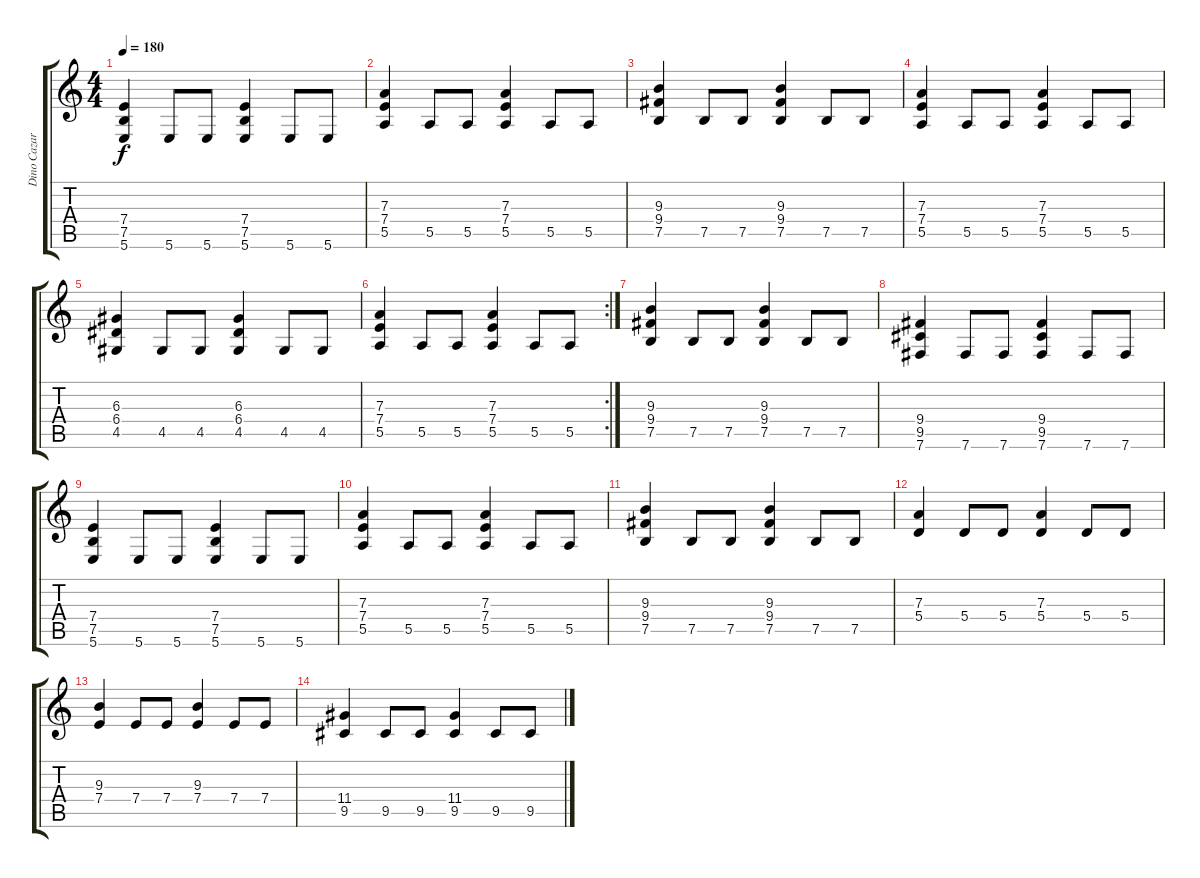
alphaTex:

\track ("Dino Cazares" "Dino Cazar") {instrument distortionguitar}
\staff {score tabs}
\tuning (B3 Gb3 D3 A2 E2 B1) {hide}
\ts (4 4)
\tempo 180
\clef g2
\ks c
(7.4 7.5 5.6).4{dy f} 5.6.8 5.6.8 (7.4 7.5 5.6).4 5.6.8 5.6.8 |
(7.3 7.4 5.5).4 5.5.8 5.5.8 (7.3 7.4 5.5).4 5.5.8 5.5.8 |
(9.3 9.4 7.5).4 7.5.8 7.5.8 (9.3 9.4 7.5).4 7.5.8 7.5.8 |
(7.3 7.4 5.5).4 5.5.8 5.5.8 (7.3 7.4 5.5).4 5.5.8 5.5.8 |
(6.3 6.4 4.5).4 4.5.8 4.5.8 (6.3 6.4 4.5).4 4.5.8 4.5.8 |
\rc 2
(7.3 7.4 5.5).4 5.5.8 5.5.8 (7.3 7.4 5.5).4 5.5.8 5.5.8 |
(9.3 9.4 7.5).4 7.5.8 7.5.8 (9.3 9.4 7.5).4 7.5.8 7.5.8 |
(9.4 9.5 7.6).4 7.6.8 7.6.8 (9.4 9.5 7.6).4 7.6.8 7.6.8 |
(7.4 7.5 5.6).4 5.6.8 5.6.8 (7.4 7.5 5.6).4 5.6.8 5.6.8 |
(7.3 7.4 5.5).4 5.5.8 5.5.8 (7.3 7.4 5.5).4 5.5.8 5.5.8 |
(9.3 9.4 7.5).4 7.5.8 7.5.8 (9.3 9.4 7.5).4 7.5.8 7.5.8 |
(7.3 5.4).4 5.4.8 5.4.8 (7.3 5.4).4 5.4.8 5.4.8 |
(9.3 7.4).4 7.4.8 7.4.8 (9.3 7.4).4 7.4.8 7.4.8 |
(11.4 9.5).4 9.5.8 9.5.8 (11.4 9.5).4 9.5.8 9.5.8
